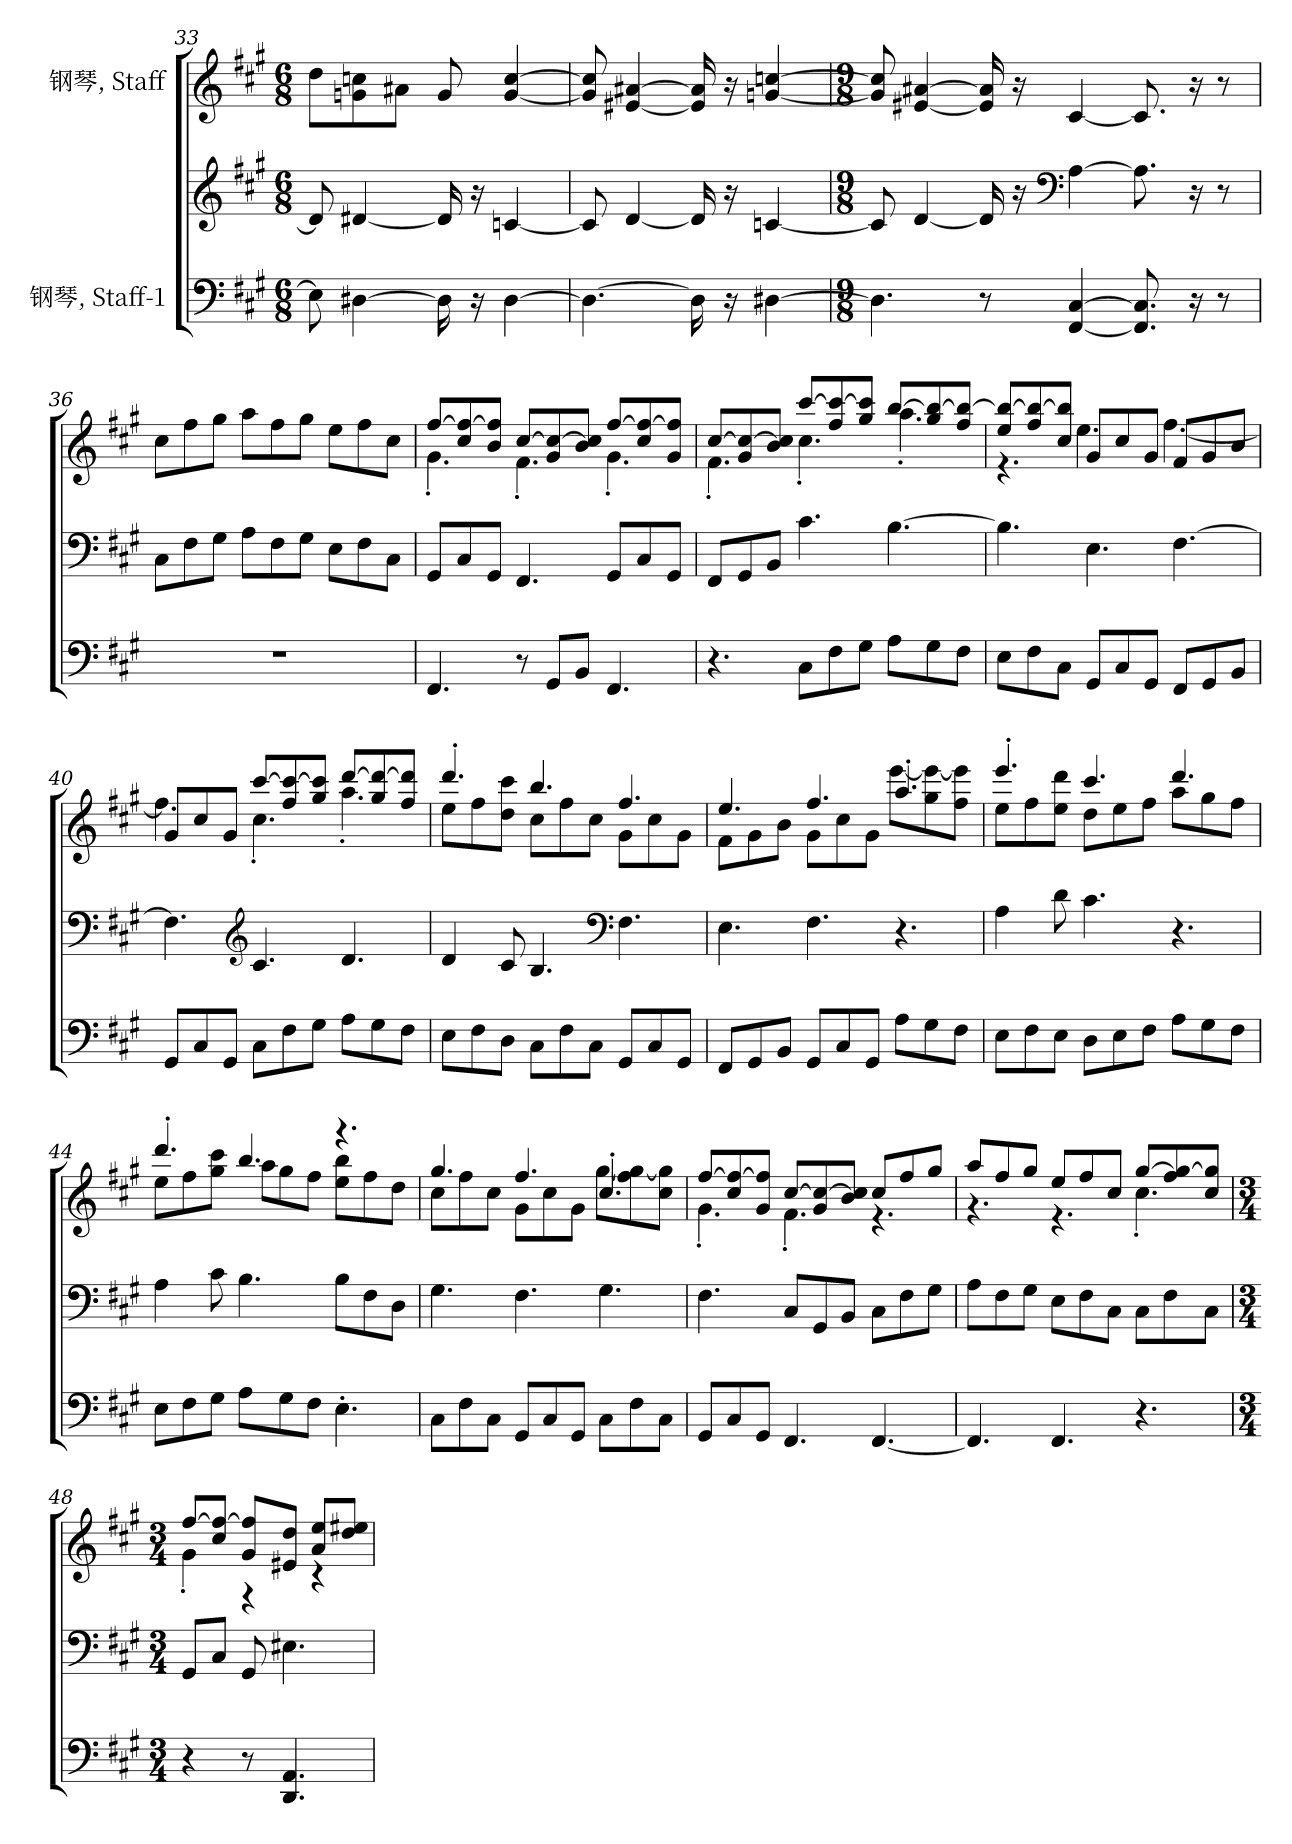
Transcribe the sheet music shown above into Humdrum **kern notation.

**kern	**kern	**kern
*part2	*part2	*part1
*staff3	*staff2	*staff1
*I"钢琴, Staff-1	*	*I"钢琴, Staff
*clefF4	*clefG2	*clefG2
*k[f#c#g#]	*k[f#c#g#]	*k[f#c#g#]
*M6/8	*M6/8	*M6/8
=33	=33	=33
8E#\]	8d#/]	8dd\L
[4D#X\	[4d#X/	8gn\ 8ccn\
.	.	8a#X\J
16D#\]	16d#/]	8g/
16r	16r	.
[4D#\	[4cn/	[4g/ [4cc/
!!LO:LB:g=z
=34	=34	=34
4.D#\_	8c/]	8g/] 8cc/]
.	[4d/	[4e#X/ [4a#X/
16D#\]	16d/]	16e#/] 16a#/]
16r	16r	16r
[4D#X\	[4cn/	[4gn/ [4ccn/
=35	=35	=35
*M9/8	*M9/8	*M9/8
4.D#\]	8c/]	8g/] 8cc/]
.	[4d/	[4e#X/ [4a#X/
8r	16d/]	16e#/] 16a#/]
.	16r	16r
*	*clefF4	*
[4FF#/ [4C#/	[4A\	[4c#/
8.FF#/] 8.C#/]	8.A\]	8.c#/]
16r	16r	16r
8r	8r	8r
=36	=36	=36
8%9r	8C#\L	8cc#\L
.	8F#\	8ff#\
.	8G#\J	8gg#\J
.	8A\L	8aa\L
.	8F#\	8ff#\
.	8G#\J	8gg#\J
.	8E\L	8ee\L
.	8F#\	8ff#\
.	8C#\J	8cc#\J
!!LO:LB:g=z
=37	=37	=37
*	*	*^
4.FF#/	8GG#/L	[8ff#/L	4.g#'\
.	8C#/	8cc#/ 8ff#/_	.
.	8GG#/J	8b/ 8ff#/]J	.
8r	4.FF#/	[8cc#/L	4.f#'\
8GG#/L	.	8g#/ 8cc#/_	.
8BB/J	.	8b/ 8cc#/]J	.
4.FF#/	8GG#/L	[8ff#/L	4.g#'\
.	8C#/	8cc#/ 8ff#/_	.
.	8GG#/J	8g#/ 8ff#/]J	.
=38	=38	=38	=38
4.r	8FF#/L	[8cc#/L	4.f#'\
.	8GG#/	8g#/ 8cc#/_	.
.	8BB/J	8b/ 8cc#/]J	.
8C#\L	4.c#\	[8ccc#/L	4.cc#'\
8F#\	.	8ff#/ 8ccc#/_	.
8G#\J	.	8gg#/ 8ccc#/]J	.
8A\L	[4.B\	[8bb/L	4.aa'\
8G#\	.	8gg#/ 8bb/_	.
8F#\J	.	8ff#/ 8bb/_J	.
!!LO:PB:g=z	!!
=39	=39	=39	=39
8E\L	4.B\]	8ee/ 8bb/_L	4.r
8F#\	.	8ff#/ 8bb/_	.
8C#\J	.	8cc#/ 8bb/]J	.
8GG#/L	4.E\	8g#/L	4.ee\
8C#/	.	8cc#/	.
8GG#/J	.	8g#/J	.
8FF#/L	[4.F#\	8f#/L	[4.ff#\
8GG#/	.	8g#/	.
8BB/J	.	8b/J	.
=40	=40	=40	=40
8GG#/L	4.F#\]	8g#/L	4.ff#\]
8C#/	.	8cc#/	.
8GG#/J	.	8g#/J	.
*	*clefG2	*	*
8C#\L	4.c#/	[8ccc#/L	4.cc#'\
8F#\	.	8ff#/ 8ccc#/_	.
8G#\J	.	8gg#/ 8ccc#/]J	.
8A\L	4.d/	[8ddd/L	4.aa'\
8G#\	.	8gg#/ 8ddd/_	.
8F#\J	.	8ff#/ 8ddd/]J	.
=41	=41	=41	=41
8E\L	4d/	4.ddd'/	8ee\L
8F#\	.	.	8ff#\
8D\J	8c#/	.	8dd\ 8ccc#\J
8C#\L	4.B/	4.bb/	8cc#\L
8F#\	.	.	8ff#\
8C#\J	.	.	8cc#\J
*	*clefF4	*	*
8GG#/L	4.F#\	4.ff#/	8g#\L
8C#/	.	.	8cc#\
8GG#/J	.	.	8g#\J
!!LO:LB:g=z	!!
=42	=42	=42	=42
8FF#/L	4.E\	4.ee/	8f#\L
8GG#/	.	.	8g#\
8BB/J	.	.	8b\J
8GG#/L	4.F#\	4.ff#/	8g#\L
8C#/	.	.	8cc#\
8GG#/J	.	.	8g#\J
8A\L	4.r	4.aa'/	[8eee\L
8G#\	.	.	8gg#\ 8eee\_
8F#\J	.	.	8ff#\ 8eee\]J
=43	=43	=43	=43
8E\L	4A\	4.eee'/	8ee\L
8F#\	.	.	8ff#\
8E\J	8d\	.	8ee\ 8ddd\J
8D\L	4.c#\	4.ccc#/	8dd\L
8E\	.	.	8ee\
8F#\J	.	.	8ff#\J
8A\L	4.r	4.ddd/	8aa\L
8G#\	.	.	8gg#\
8F#\J	.	.	8ff#\J
=44	=44	=44	=44
8E\L	4A\	4.ddd'/	8ee\L
8F#\	.	.	8ff#\
8G#\J	8c#\	.	8gg#\ 8ccc#\J
8A\L	4.B\	4.bb/	8aa\L
8G#\	.	.	8gg#\
8F#\J	.	.	8ff#\J
4.E'\	8B\L	4.r	8ee\ 8bb\L
.	8F#\	.	8ff#\
.	8D\J	.	8dd\J
!!LO:LB:g=z	!!
=45	=45	=45	=45
8C#\L	4.G#\	4.gg#/	8cc#\L
8F#\	.	.	8ff#\
8C#\J	.	.	8cc#\J
8GG#/L	4.F#\	4.ff#/	8g#\L
8C#/	.	.	8cc#\
8GG#/J	.	.	8g#\J
8C#\L	4.G#\	4.cc#'/	[8gg#\L
8F#\	.	.	8ff#\ 8gg#\_
8C#\J	.	.	8cc#\ 8gg#\]J
=46	=46	=46	=46
8GG#/L	4.F#\	[8ff#/L	4.g#'\
8C#/	.	8cc#/ 8ff#/_	.
8GG#/J	.	8g#/ 8ff#/]J	.
4.FF#/	8C#/L	[8cc#/L	4.f#'\
.	8GG#/	8g#/ 8cc#/_	.
.	8BB/J	8b/ 8cc#/]J	.
[4.FF#/	8C#\L	8cc#/L	4.r
.	8F#\	8ff#/	.
.	8G#\J	8gg#/J	.
=47	=47	=47	=47
4.FF#/]	8A\L	8aa/L	4.r
.	8F#\	8ff#/	.
.	8G#\J	8gg#/J	.
4.FF#/	8E\L	8ee/L	4.r
.	8F#\	8ff#/	.
.	8C#\J	8cc#/J	.
4.r	8C#\L	[8gg#/L	4.cc#'\
.	8F#\	8ff#/ 8gg#/_	.
.	8C#\J	8cc#/ 8gg#/]J	.
!!LO:LB:g=z	!!
=48	=48	=48	=48
*M3/4	*M3/4	*M3/4	*
4r	8GG#/L	[8ff#/L	4g#'\
.	8C#/J	8cc#/ 8ff#/_J	.
8r	8GG#/	8g#/ 8ff#/]L	4r
4.DD/ 4.AA/	4.E#X\	8e#X/ 8dd/J	.
.	.	8a/ 8ee/L	4r
.	.	8dd/ 8ee#X/J	.
*	*	*v	*v
=	=	=
*-	*-	*-
